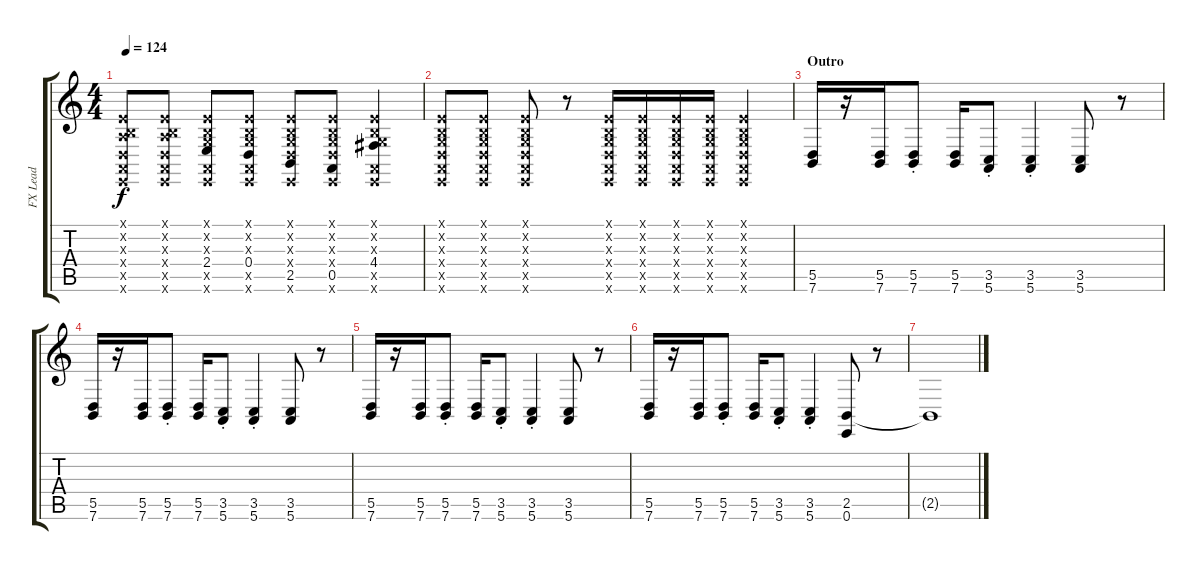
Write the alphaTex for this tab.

\track ("FX Lead" "FX Lead") {instrument electricgrandpiano}
\staff {score tabs}
\tuning (E4 B3 G3 D3 A2 E2) {hide}
\ts (4 4)
\tempo 124
\clef g2
\ks c
(0.1{x} 0.2{x} 2.3{x} 0.4{x} 0.5{x} 0.6{x}).8{dy f} (0.1{x} 0.2{x} 2.3{x} 0.4{x} 0.5{x} 0.6{x}).8 (0.1{x} 0.2{x} 0.3{x} 2.4 0.5{x} 0.6{x}).8 (0.1{x} 0.2{x} 0.3{x} 0.4 0.5{x} 0.6{x}).8 (0.1{x} 0.2{x} 0.3{x} 0.4{x} 2.5 0.6{x}).8 (0.1{x} 0.2{x} 0.3{x} 0.4{x} 0.5 0.6{x}).8 (0.1{x} 0.2{x} 0.3{x} 4.4 0.5{x} 0.6{x}).4 |
(0.1{x} 0.2{x} 0.3{x} 0.4{x} 0.5{x} 0.6{x}).8 (0.1{x} 0.2{x} 0.3{x} 0.4{x} 0.5{x} 0.6{x}).8 (0.1{x} 0.2{x} 0.3{x} 0.4{x} 0.5{x} 0.6{x}).8 r.8 (0.1{x} 0.2{x} 0.3{x} 0.4{x} 0.5{x} 0.6{x}).16 (0.1{x} 0.2{x} 0.3{x} 0.4{x} 0.5{x} 0.6{x}).16 (0.1{x} 0.2{x} 0.3{x} 0.4{x} 0.5{x} 0.6{x}).16 (0.1{x} 0.2{x} 0.3{x} 0.4{x} 0.5{x} 0.6{x}).16 (0.1{x} 0.2{x} 0.3{x} 0.4{x} 0.5{x} 0.6{x}).4 |
\section ("" "Outro")
(5.5 7.6).16{volume 8} r.16 (5.5 7.6).16 (5.5{st} 7.6{st}).8 (5.5 7.6).16 (3.5{st} 5.6{st}).8 (3.5{st} 5.6{st}).4 (3.5 5.6).8 r.8 |
(5.5 7.6).16{volume 8} r.16 (5.5 7.6).16 (5.5{st} 7.6{st}).8 (5.5 7.6).16 (3.5{st} 5.6{st}).8 (3.5{st} 5.6{st}).4 (3.5 5.6).8 r.8 |
(5.5 7.6).16{volume 8} r.16 (5.5 7.6).16 (5.5{st} 7.6{st}).8 (5.5 7.6).16 (3.5{st} 5.6{st}).8 (3.5{st} 5.6{st}).4 (3.5 5.6).8 r.8 |
(5.5 7.6).16{volume 8} r.16 (5.5 7.6).16 (5.5{st} 7.6{st}).8 (5.5 7.6).16 (3.5{st} 5.6{st}).8 (3.5{st} 5.6{st}).4 (2.5 0.6).8{volume 13} r.8 |
2.5{t}.1
